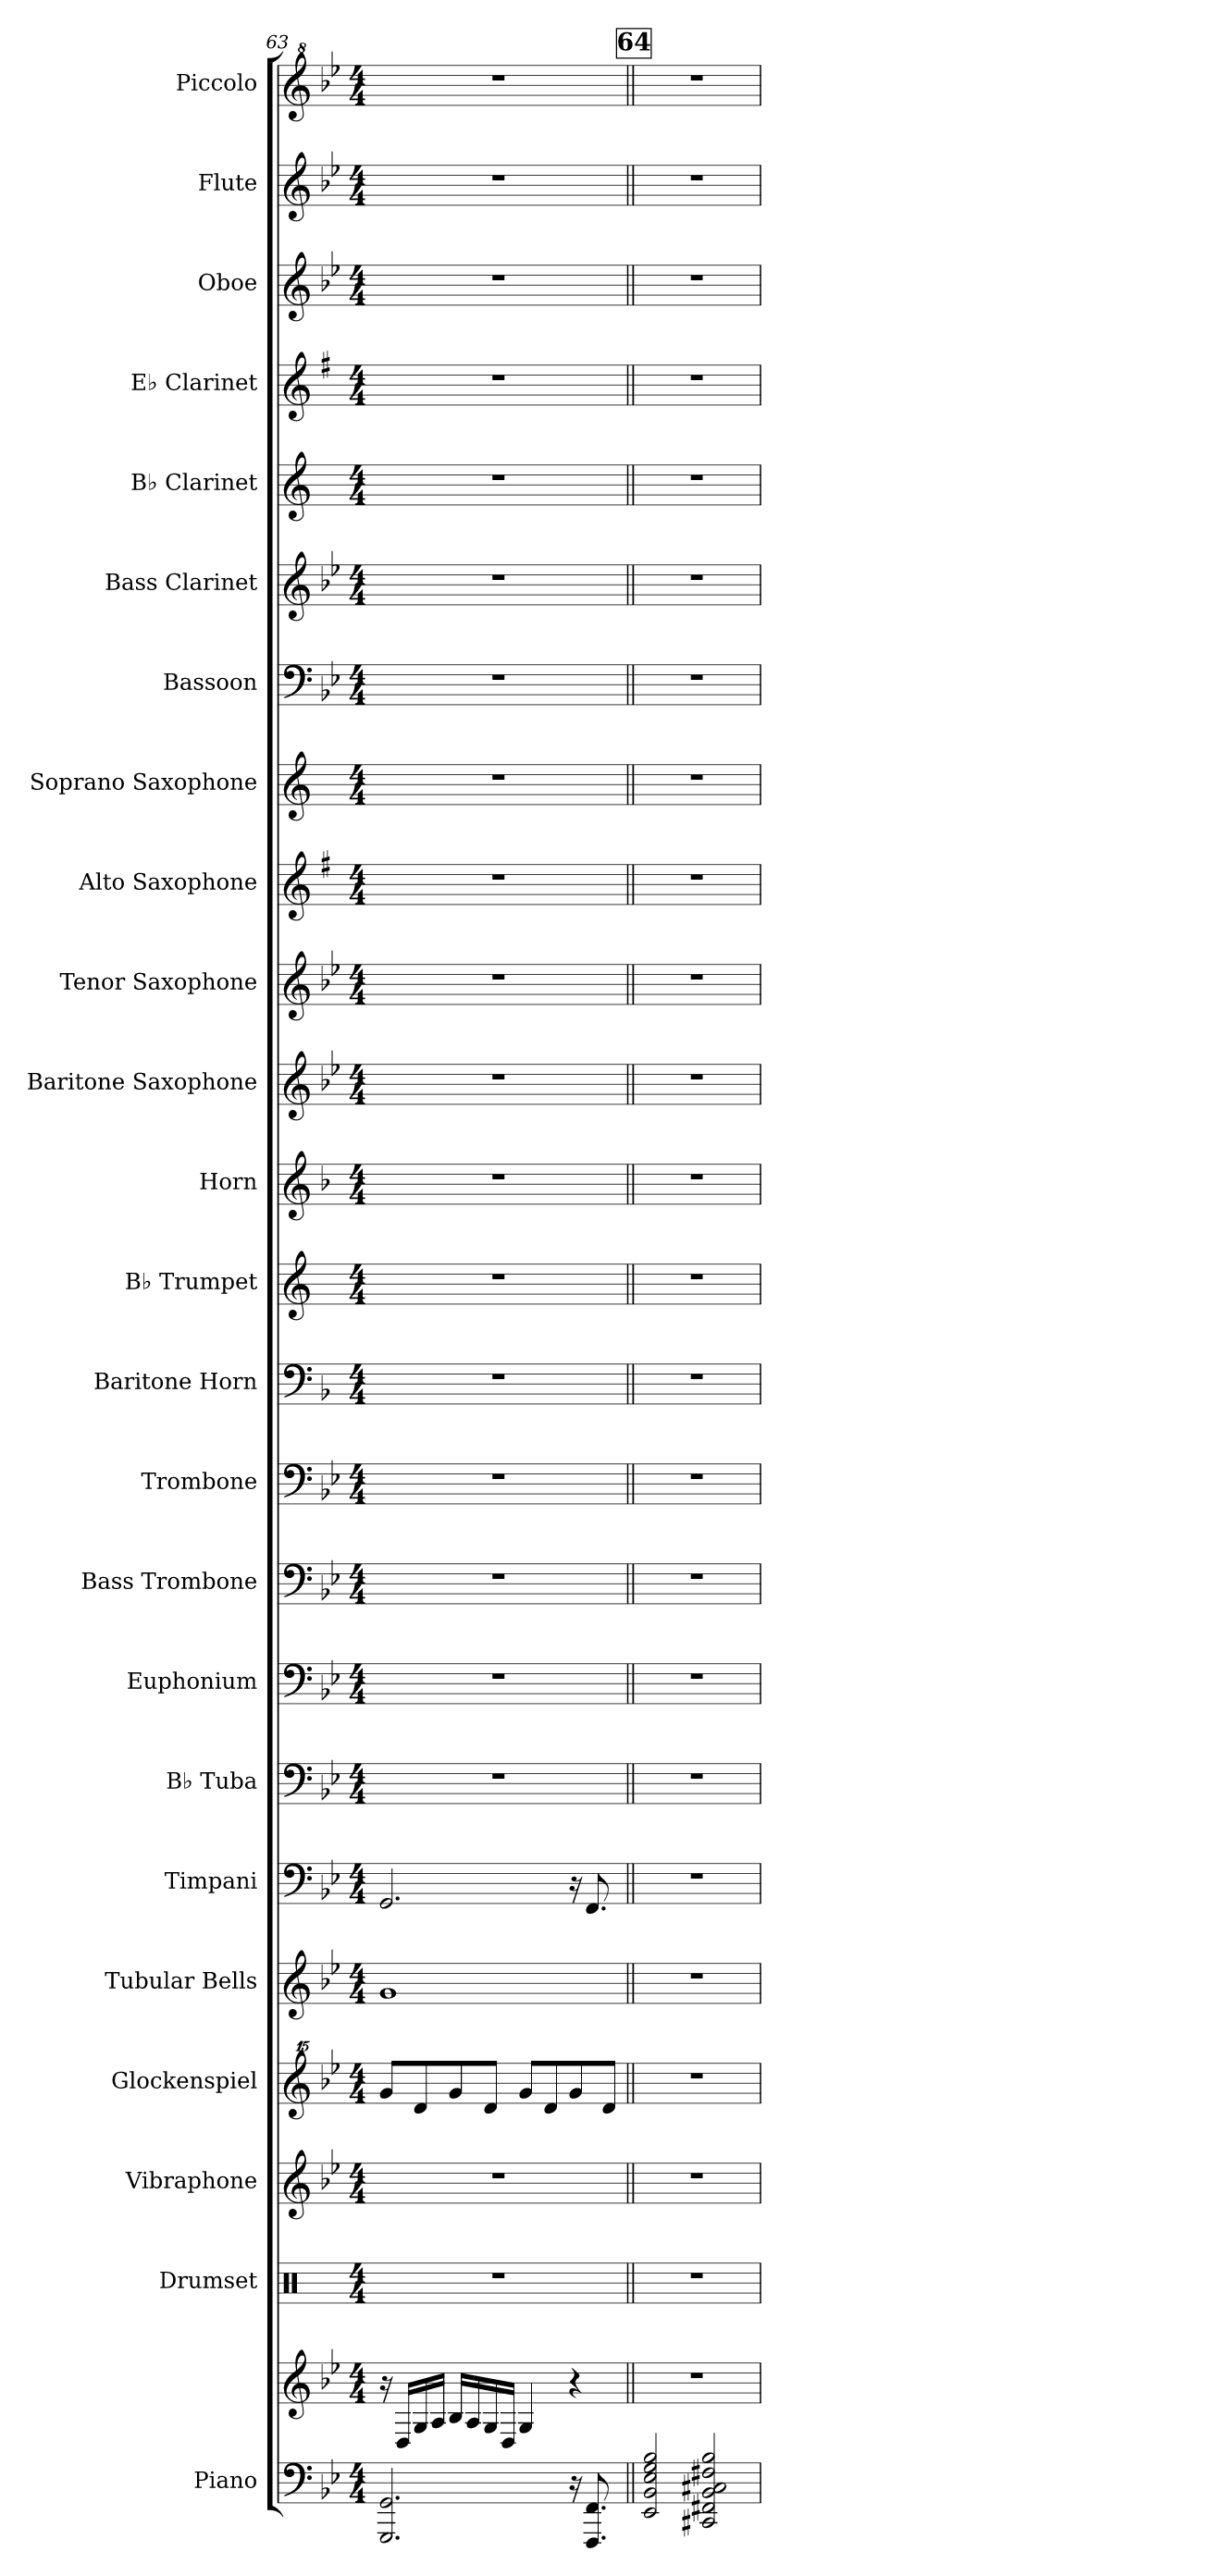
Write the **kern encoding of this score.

**kern	**kern	**kern	**kern	**kern	**kern	**kern	**kern	**kern	**kern	**kern	**kern	**kern	**kern	**kern	**kern	**kern	**kern	**kern	**kern	**kern	**kern	**kern	**kern	**kern
*part24	*part24	*part23	*part22	*part21	*part20	*part19	*part18	*part17	*part16	*part15	*part14	*part13	*part12	*part11	*part10	*part9	*part8	*part7	*part6	*part5	*part4	*part3	*part2	*part1
*staff25	*staff24	*staff23	*staff22	*staff21	*staff20	*staff19	*staff18	*staff17	*staff16	*staff15	*staff14	*staff13	*staff12	*staff11	*staff10	*staff9	*staff8	*staff7	*staff6	*staff5	*staff4	*staff3	*staff2	*staff1
*I"Piano	*	*I"Drumset	*I"Vibraphone	*I"Glockenspiel	*I"Tubular Bells	*I"Timpani	*I"B♭ Tuba	*I"Euphonium	*I"Bass Trombone	*I"Trombone	*I"Baritone Horn	*I"B♭ Trumpet	*I"Horn	*I"Baritone Saxophone	*I"Tenor Saxophone	*I"Alto Saxophone	*I"Soprano Saxophone	*I"Bassoon	*I"Bass Clarinet	*I"B♭ Clarinet	*I"E♭ Clarinet	*I"Oboe	*I"Flute	*I"Piccolo
*I'Pno.	*	*I'Drs.	*I'Vib.	*I'Glk.	*I'Tu. Be.	*I'Timp.	*I'B♭ Tu.	*I'Eu.	*I'B. Trb.	*I'Trb.	*I'Bar. Hn.	*I'B♭ Tpt.	*I'Hn.	*I'Bar. Sax.	*I'T. Sax.	*I'A. Sax.	*I'S. Sax.	*I'Bsn.	*I'B. Cl.	*I'B♭ Cl.	*I'E♭ Cl.	*I'Ob.	*I'Fl.	*I'Picc.
*clefF4	*clefG2	*clefX	*clefG2	*clefG^^2	*clefG2	*clefF4	*clefF4	*clefF4	*clefF4	*clefF4	*clefF4	*clefG2	*clefG2	*clefG2	*clefG2	*clefG2	*clefG2	*clefF4	*clefG2	*clefG2	*clefG2	*clefG2	*clefG2	*clefG^2
*	*	*	*	*	*	*	*	*	*	*	*ITrd4c7	*ITrd1c2	*ITrd4c7	*ITrd12c21	*ITrd8c14	*ITrd5c9	*ITrd1c2	*	*ITrd8c14	*ITrd1c2	*ITrd-2c-3	*	*	*ITrd-7c-12
*k[b-e-]	*k[b-e-]	*k[]	*k[b-e-]	*k[b-e-]	*k[b-e-]	*k[b-e-]	*k[b-e-]	*k[b-e-]	*k[b-e-]	*k[b-e-]	*k[b-e-]	*k[b-e-]	*k[b-e-]	*k[b-e-]	*k[b-e-]	*k[b-e-]	*k[b-e-]	*k[b-e-]	*k[b-e-]	*k[b-e-]	*k[b-e-]	*k[b-e-]	*k[b-e-]	*k[b-e-]
*B-:	*B-:	*C:	*B-:	*B-:	*B-:	*B-:	*B-:	*B-:	*B-:	*B-:	*B-:	*B-:	*B-:	*B-:	*B-:	*B-:	*B-:	*B-:	*B-:	*B-:	*B-:	*B-:	*B-:	*B-:
*M4/4	*M4/4	*M4/4	*M4/4	*M4/4	*M4/4	*M4/4	*M4/4	*M4/4	*M4/4	*M4/4	*M4/4	*M4/4	*M4/4	*M4/4	*M4/4	*M4/4	*M4/4	*M4/4	*M4/4	*M4/4	*M4/4	*M4/4	*M4/4	*M4/4
=63	=63	=63	=63	=63	=63	=63	=63	=63	=63	=63	=63	=63	=63	=63	=63	=63	=63	=63	=63	=63	=63	=63	=63	=63
2.GGG/ 2.GG/	16r	1r	1r	8ggg/L	1g	2.GG/	1r	1r	1r	1r	1r	1r	1r	1r	1r	1r	1r	1r	1r	1r	1r	1r	1r	1r
.	16D/LL	.	.	.	.	.	.	.	.	.	.	.	.	.	.	.	.	.	.	.	.	.	.	.
.	16G/	.	.	8ddd/	.	.	.	.	.	.	.	.	.	.	.	.	.	.	.	.	.	.	.	.
.	16A/JJ	.	.	.	.	.	.	.	.	.	.	.	.	.	.	.	.	.	.	.	.	.	.	.
.	16B-/LL	.	.	8ggg/	.	.	.	.	.	.	.	.	.	.	.	.	.	.	.	.	.	.	.	.
.	16A/	.	.	.	.	.	.	.	.	.	.	.	.	.	.	.	.	.	.	.	.	.	.	.
.	16G/	.	.	8ddd/J	.	.	.	.	.	.	.	.	.	.	.	.	.	.	.	.	.	.	.	.
.	16D/JJ	.	.	.	.	.	.	.	.	.	.	.	.	.	.	.	.	.	.	.	.	.	.	.
.	4G/	.	.	8ggg/L	.	.	.	.	.	.	.	.	.	.	.	.	.	.	.	.	.	.	.	.
.	.	.	.	8ddd/	.	.	.	.	.	.	.	.	.	.	.	.	.	.	.	.	.	.	.	.
16r	4r	.	.	8ggg/	.	16r	.	.	.	.	.	.	.	.	.	.	.	.	.	.	.	.	.	.
8.FFF/ 8.FF/	.	.	.	.	.	8.FF/	.	.	.	.	.	.	.	.	.	.	.	.	.	.	.	.	.	.
.	.	.	.	8ddd/J	.	.	.	.	.	.	.	.	.	.	.	.	.	.	.	.	.	.	.	.
!!LO:REH:place=s1:a:t=64
=64||	=64||	=64||	=64||	=64||	=64||	=64||	=64||	=64||	=64||	=64||	=64||	=64||	=64||	=64||	=64||	=64||	=64||	=64||	=64||	=64||	=64||	=64||	=64||	=64||
2EE-/ 2BB-/ 2E-/ 2G/ 2B-/	1r	1r	1r	1r	1r	1r	1r	1r	1r	1r	1r	1r	1r	1r	1r	1r	1r	1r	1r	1r	1r	1r	1r	1r
2CC#X/ 2FF#X/ 2BB-/ 2C#X/ 2F#X/ 2B-/	.	.	.	.	.	.	.	.	.	.	.	.	.	.	.	.	.	.	.	.	.	.	.	.
=	=	=	=	=	=	=	=	=	=	=	=	=	=	=	=	=	=	=	=	=	=	=	=	=
*-	*-	*-	*-	*-	*-	*-	*-	*-	*-	*-	*-	*-	*-	*-	*-	*-	*-	*-	*-	*-	*-	*-	*-	*-
